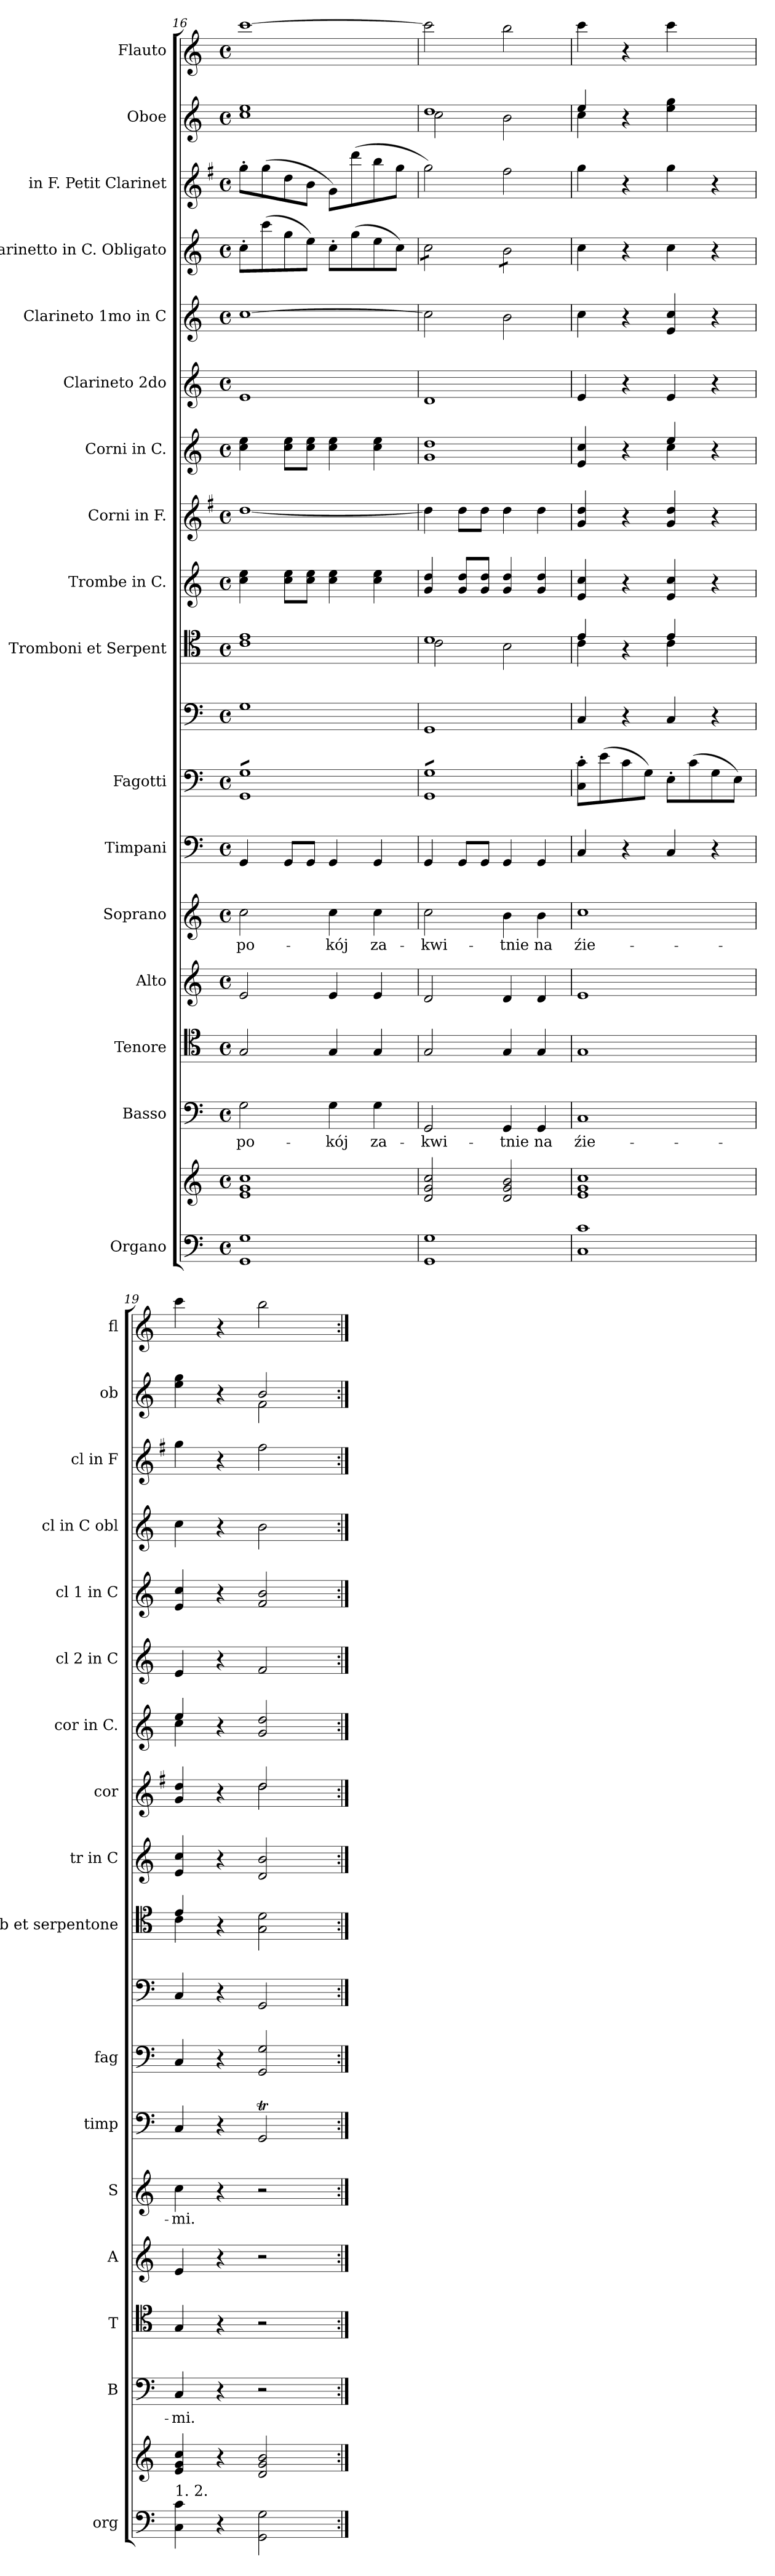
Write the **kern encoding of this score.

**kern	**kern	**kern	**text	**kern	**kern	**kern	**text	**kern	**kern	**kern	**kern	**kern	**kern	**kern	**kern	**kern	**kern	**kern	**kern	**kern
*part19	*part18	*part17	*part17	*part16	*part15	*part14	*part14	*part13	*part12	*part11	*part10	*part9	*part8	*part7	*part6	*part5	*part4	*part3	*part2	*part1
*staff19	*staff18	*staff17	*staff17	*staff16	*staff15	*staff14	*staff14	*staff13	*staff12	*staff11	*staff10	*staff9	*staff8	*staff7	*staff6	*staff5	*staff4	*staff3	*staff2	*staff1
*I"Organo	*	*I"Basso	*	*I"Tenore	*I"Alto	*I"Soprano	*	*I"Timpani	*I"Fagotti	*	*I"Tromboni et Serpent	*I"Trombe in C.	*I"Corni in F.	*I"Corni in C.	*I"Clarineto 2do	*I"Clarineto 1mo in C	*I"Clarinetto in C. Obligato	*I"in F. Petit Clarinet	*I"Oboe	*I"Flauto
*I'org	*	*I'B	*	*I'T	*I'A	*I'S	*	*I'timp	*I'fag	*	*I'trb et serpentone	*I'tr in C	*I'cor	*I'cor in C.	*I'cl 2 in C	*I'cl 1 in C	*I'cl in C obl	*I'cl in F	*I'ob	*I'fl
*clefF4	*clefG2	*clefF4	*	*clefC4	*clefG2	*clefG2	*	*clefF4	*clefF4	*clefF4	*clefC4	*clefG2	*clefG2	*clefG2	*clefG2	*clefG2	*clefG2	*clefG2	*clefG2	*clefG2
*	*	*	*	*	*	*	*	*	*	*	*	*	*ITrd4c7	*	*	*	*	*ITrd-3c-5	*	*
*k[]	*k[]	*k[]	*	*k[]	*k[]	*k[]	*	*k[]	*k[]	*k[]	*k[]	*k[]	*k[]	*k[]	*k[]	*k[]	*k[]	*k[]	*k[]	*k[]
*M4/4	*M4/4	*M4/4	*	*M4/4	*M4/4	*M4/4	*	*M4/4	*M4/4	*M4/4	*M4/4	*M4/4	*M4/4	*M4/4	*M4/4	*M4/4	*M4/4	*M4/4	*M4/4	*M4/4
*met(c)	*met(c)	*met(c)	*	*met(c)	*met(c)	*met(c)	*	*met(c)	*met(c)	*met(c)	*met(c)	*met(c)	*met(c)	*met(c)	*met(c)	*met(c)	*met(c)	*met(c)	*met(c)	*met(c)
=16	=16	=16	=16	=16	=16	=16	=16	=16	=16	=16	=16	=16	=16	=16	=16	=16	=16	=16	=16	=16
*	*	*	*	*	*	*	*	*	*tremolo	*	*	*	*	*	*	*	*	*	*	*
1GG/ 1G/	1e/ 1g/ 1cc/	2G\	po-	2G/	2e/	2cc\	po-	4GG/	8GG/ 8G/L	1G\	1c\ 1e\	4cc\ 4ee\	[1g/	4cc\ 4ee\	1e/	[1cc\	8cc'\L	8ccc'\L	1cc\ 1ee\	[1ccc\
.	.	.	.	.	.	.	.	.	8GG/ 8G/	.	.	.	.	.	.	.	(8ccc\	(8ccc\	.	.
.	.	.	.	.	.	.	.	8GG/L	8GG/ 8G/	.	.	8cc\ 8ee\L	.	8cc\ 8ee\L	.	.	8gg\	8gg\	.	.
.	.	.	.	.	.	.	.	8GG/J	8GG/ 8G/	.	.	8cc\ 8ee\J	.	8cc\ 8ee\J	.	.	8ee\J)	8ee\J	.	.
.	.	4G\	-kój	4G/	4e/	4cc\	-kój	4GG/	8GG/ 8G/	.	.	4cc\ 4ee\	.	4cc\ 4ee\	.	.	8cc'\L	8cc\L)	.	.
.	.	.	.	.	.	.	.	.	8GG/ 8G/	.	.	.	.	.	.	.	(8gg\	(8ggg\	.	.
.	.	4G\	za-	4G/	4e/	4cc\	za-	4GG/	8GG/ 8G/	.	.	4cc\ 4ee\	.	4cc\ 4ee\	.	.	8ee\	8eee\	.	.
.	.	.	.	.	.	.	.	.	8GG/ 8G/J	.	.	.	.	.	.	.	8cc\J)	8ccc\J	.	.
=17	=17	=17	=17	=17	=17	=17	=17	=17	=17	=17	=17	=17	=17	=17	=17	=17	=17	=17	=17	=17
*	*	*	*	*	*	*	*	*	*	*	*^	*	*	*	*	*	*	*	*^	*
*	*	*	*	*	*	*	*	*	*	*	*	*	*	*	*	*	*	*tremolo	*	*	*	*
1GG/ 1G/	2d/ 2g/ 2cc/	2GG/	-kwi-	2G/	2d/	2cc\	-kwi-	4GG/	8GG/ 8G/L	1GG/	1d/	2c\	4g/ 4dd/	4g\]	1g/ 1dd/	1d/	2cc\]	8cc\L	2ccc\)	1dd/	2cc\	2ccc\]
.	.	.	.	.	.	.	.	.	8GG/ 8G/	.	.	.	.	.	.	.	.	8cc\	.	.	.	.
.	.	.	.	.	.	.	.	8GG/L	8GG/ 8G/	.	.	.	8g/ 8dd/L	8g\L	.	.	.	8cc\	.	.	.	.
.	.	.	.	.	.	.	.	8GG/J	8GG/ 8G/	.	.	.	8g/ 8dd/J	8g\J	.	.	.	8cc\J	.	.	.	.
.	2d/ 2g/ 2b/	4GG/	-tnie	4G/	4d/	4b\	-tnie	4GG/	8GG/ 8G/	.	.	2B\	4g/ 4dd/	4g\	.	.	2b\	8b\L	2bb\	.	2b\	2bb\
.	.	.	.	.	.	.	.	.	8GG/ 8G/	.	.	.	.	.	.	.	.	8b\	.	.	.	.
.	.	4GG/	na	4G/	4d/	4b\	na	4GG/	8GG/ 8G/	.	.	.	4g/ 4dd/	4g\	.	.	.	8b\	.	.	.	.
.	.	.	.	.	.	.	.	.	8GG/ 8G/J	.	.	.	.	.	.	.	.	8b\J	.	.	.	.
*	*	*	*	*	*	*	*	*	*	*	*	*	*	*	*	*	*	*Xtremolo	*	*	*	*
*	*	*	*	*	*	*	*	*	*Xtremolo	*	*	*	*	*	*	*	*	*	*	*	*	*
=18	=18	=18	=18	=18	=18	=18	=18	=18	=18	=18	=18	=18	=18	=18	=18	=18	=18	=18	=18	=18	=18	=18
*	*	*	*	*	*	*	*	*	*	*	*	*	*	*	*^	*	*	*	*	*	*	*
1C\ 1c\	1e/ 1g/ 1cc/	1C/	źie-	1G/	1e/	1cc\	źie-	4C/	8C'\ 8c'\L	4C/	4e/	4c\	4e/ 4cc/	4c/ 4g/	4e/ 4cc/	4ryy	4e/	4cc\	4cc\	4ccc\	4ee/	4cc\	4ccc\
.	.	.	.	.	.	.	.	.	(8e\	.	.	.	.	.	.	.	.	.	.	.	.	.	.
.	.	.	.	.	.	.	.	4r	8c\	4r	4r	4ryy	4r	4r	4r	4ryy	4r	4r	4r	4r	4r	4ryy	4r
.	.	.	.	.	.	.	.	.	8G\J)	.	.	.	.	.	.	.	.	.	.	.	.	.	.
.	.	.	.	.	.	.	.	4C/	8E'\L	4C/	4e/	4c\	4e/ 4cc/	4c/ 4g/	4ee/	4cc\	4e/	4e/ 4cc/	4cc\	4ccc\	4ee\ 4gg\	4ryy	4ccc\
.	.	.	.	.	.	.	.	.	(8c\	.	.	.	.	.	.	.	.	.	.	.	.	.	.
.	.	.	.	.	.	.	.	4r	8G\	4r	4ryy	4ryy	4r	4r	4r	4ryy	4r	4r	4r	4r	4ryy	4ryy	4ryy
.	.	.	.	.	.	.	.	.	8E\J)	.	.	.	.	.	.	.	.	.	.	.	.	.	.
=19	=19	=19	=19	=19	=19	=19	=19	=19	=19	=19	=19	=19	=19	=19	=19	=19	=19	=19	=19	=19	=19	=19	=19
*	*	*	*	*	*	*	*	*	*	*	*	*	*	*^	*	*	*	*	*	*	*	*	*
!LO:TX:a:t=1. 2.	!	!	!	!	!	!	!	!	!	!	!	!	!	!	!	!	!	!	!	!	!	!	!	!
4C\ 4c\	4e/ 4g/ 4cc/	4C/	-mi.	4G/	4e/	4cc\	-mi.	4C/	4C/	4C/	4e/	4c\	4e/ 4cc/	4c/ 4g/	4ryy	4ee/	4cc\	4e/	4e/ 4cc/	4cc\	4ccc\	4ee\ 4gg\	4ryy	4ccc\
4r	4r	4r	.	4r	4r	4r	.	4r	4r	4r	4r	4ryy	4r	4r	4ryy	4r	4ryy	4r	4r	4r	4r	4r	4ryy	4r
2GG\ 2G\	2d/ 2g/ 2b/	2r	.	2r	2r	2r	.	2GGT/	2GG/ 2G/	2GG/	2G\ 2d\	4ryy	2d/ 2b/	2g/	2g\	2g/ 2dd/	2ryy	2f/	2f/ 2b/	2b\	2bb\	2b/	2f\	2bb\
.	.	.	.	.	.	.	.	.	.	.	.	4ryy	.	.	.	.	.	.	.	.	.	.	.	.
*	*	*	*	*	*	*	*	*	*	*	*	*	*	*v	*v	*	*	*	*	*	*	*v	*v	*
*	*	*	*	*	*	*	*	*	*	*	*v	*v	*	*	*v	*v	*	*	*	*	*	*
=:|!	=:|!	=:|!	=:|!	=:|!	=:|!	=:|!	=:|!	=:|!	=:|!	=:|!	=:|!	=:|!	=:|!	=:|!	=:|!	=:|!	=:|!	=:|!	=:|!	=:|!
*-	*-	*-	*-	*-	*-	*-	*-	*-	*-	*-	*-	*-	*-	*-	*-	*-	*-	*-	*-	*-
